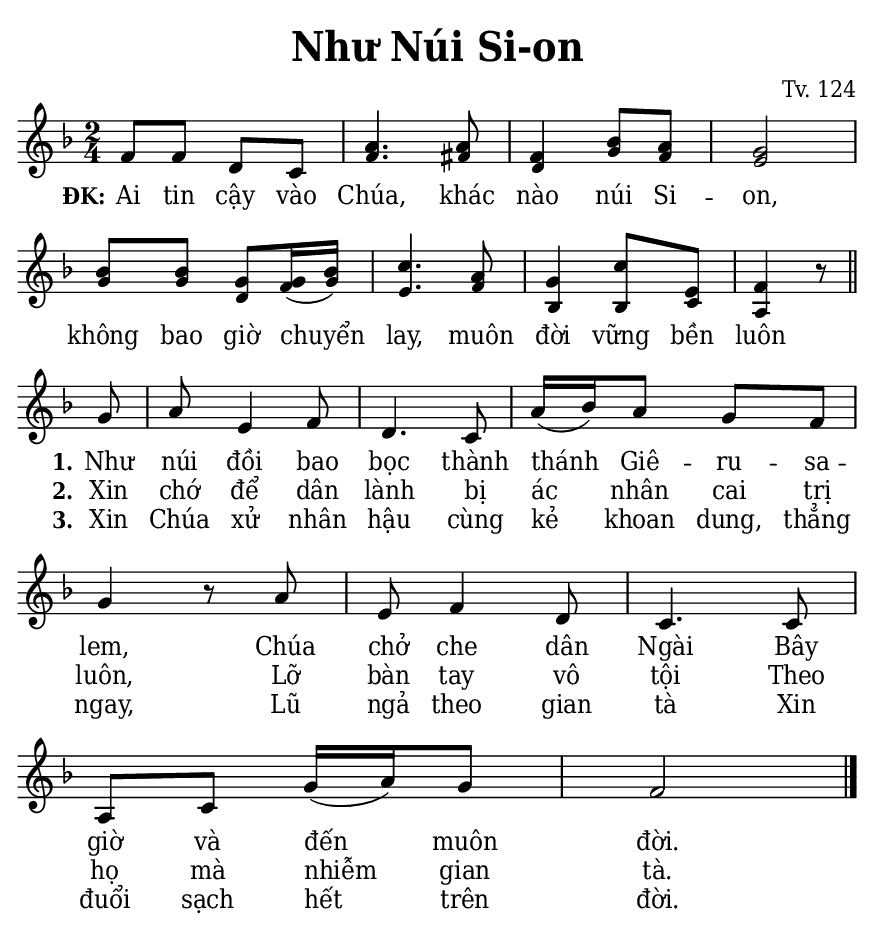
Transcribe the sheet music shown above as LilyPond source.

% Cài đặt chung\
\version "2.22.1"
\include "english.ly"

\header {
  title = \markup { \fontsize #1 "Như Núi Si-on" }
  composer = "Tv. 124"
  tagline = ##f
}

% Nhạc phiên khúc
nhacPhienKhucSop = \relative c' {
  f8 f d c |
  a'4. a8 |
  f4 bf8 a |
  g2 |
  bf8 bf g g16 (bf) |
  c4. a8 |
  g4 c8 e, |
  f4 r8 \bar "||" \break
  
  g8 |
  a e4 f8 |
  d4. c8 |
  a'16 (bf) a8 g f |
  g4 r8 a |
  e f4 d8 |
  c4. c8 |
  a c g'16 (a) g8 |
  f2 \bar "|."
}

nhacPhienKhucAlto = \relative c' {
  f8 f d c |
  f4. fs8 |
  d4 g8 f |
  e2 |
  g8 g d f16 (g) |
  e4. f8 |
  bf,4 bf8 c |
  a4
}

% Lời phiên khúc
loiPhienKhucSop = \lyrics {
  \set stanza = "ĐK:"
  Ai tin cậy vào Chúa,
  khác nào núi Si -- on,
  không bao giờ chuyển lay,
  muôn đời vững bền luôn
  <<
    {
      \set stanza = "1."
      Như núi đồi bao bọc thành thánh Giê -- ru -- sa -- lem,
      Chúa chở che dân Ngài
      Bây giờ và đến muôn đời.
    }
    \new Lyrics {
	    \set associatedVoice = "beSop"
	    \set stanza = "2."
	    Xin chớ để dân lành bị ác nhân cai trị luôn,
	    Lỡ bàn tay vô tội
	    Theo họ mà nhiễm gian tà.
    }
    \new Lyrics {
	    \set associatedVoice = "beSop"
	    \set stanza = "3."
	    Xin Chúa xử nhân hậu cùng kẻ khoan dung, thẳng ngay,
	    Lũ ngả theo gian tà
	    Xin đuổi sạch hết trên đời.
    }
  >>
}

% Dàn trang
\paper {
  #(set-paper-size "a5")
  top-margin = 3\mm
  bottom-margin = 3\mm
  left-margin = 3\mm
  right-margin = 3\mm
  indent = #0
  #(define fonts
	 (make-pango-font-tree "Deja Vu Serif Condensed"
	 		       "Deja Vu Serif Condensed"
			       "Deja Vu Serif Condensed"
			       (/ 20 20)))
  print-page-number = ##f
  system-system-spacing = #'((basic-distance . 0.1) (padding . 2.5))
}

TongNhip = {
  \key f \major \time 2/4
  \set Timing.beamExceptions = #'()
  \set Timing.baseMoment = #(ly:make-moment 1/4)
}

% Đổi kích thước nốt cho bè phụ
notBePhu =
#(define-music-function (font-size music) (number? ly:music?)
   (for-some-music
     (lambda (m)
       (if (music-is-of-type? m 'rhythmic-event)
           (begin
             (set! (ly:music-property m 'tweaks)
                   (cons `(font-size . ,font-size)
                         (ly:music-property m 'tweaks)))
             #t)
           #f))
     music)
   music)

\score {
  \new ChoirStaff <<
    \new Staff \with {
        \consists "Merge_rests_engraver"
        printPartCombineTexts = ##f
      }
      <<
      \new Voice \TongNhip \partCombine 
        \nhacPhienKhucSop
        \notBePhu -1 { \nhacPhienKhucAlto }
      \new NullVoice = beSop \nhacPhienKhucSop
      \new Lyrics \lyricsto beSop \loiPhienKhucSop
      >>
  >>
  \layout {
    \override Lyrics.LyricSpace.minimum-distance = #2
    \override Score.BarNumber.break-visibility = ##(#f #f #f)
    \override Score.SpacingSpanner.uniform-stretching = ##t
  } 
}
